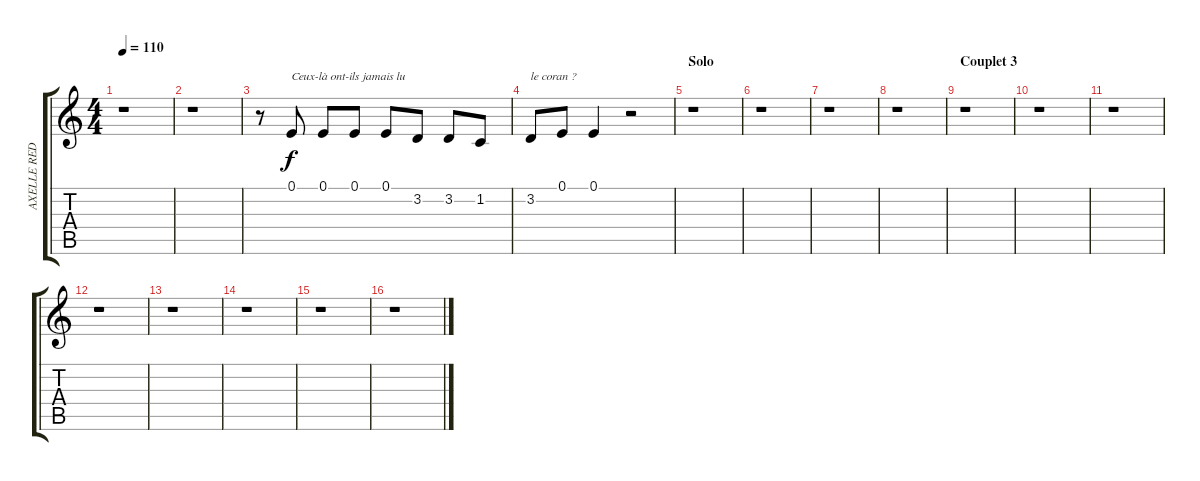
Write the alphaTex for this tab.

\track ("AXELLE RED" "AXELLE RED") {instrument acousticgrandpiano}
\staff {score tabs}
\tuning (E4 B3 G3 D3 A2 E2) {hide}
\ts (4 4)
\tempo 110
\clef g2
\ks c
r.1{dy f} |
r.1 |
r.8 0.1.8{txt "Ceux-là ont-ils jamais lu"} 0.1.8 0.1.8 0.1.8 3.2.8 3.2.8 1.2.8 |
3.2.8{txt "le coran ?"} 0.1.8 0.1.4 r.2 |
\section ("" "Solo")
r.1 |
r.1 |
r.1 |
r.1 |
\section ("" "Couplet 3")
r.1 |
r.1 |
r.1 |
r.1 |
r.1 |
r.1 |
r.1 |
r.1
